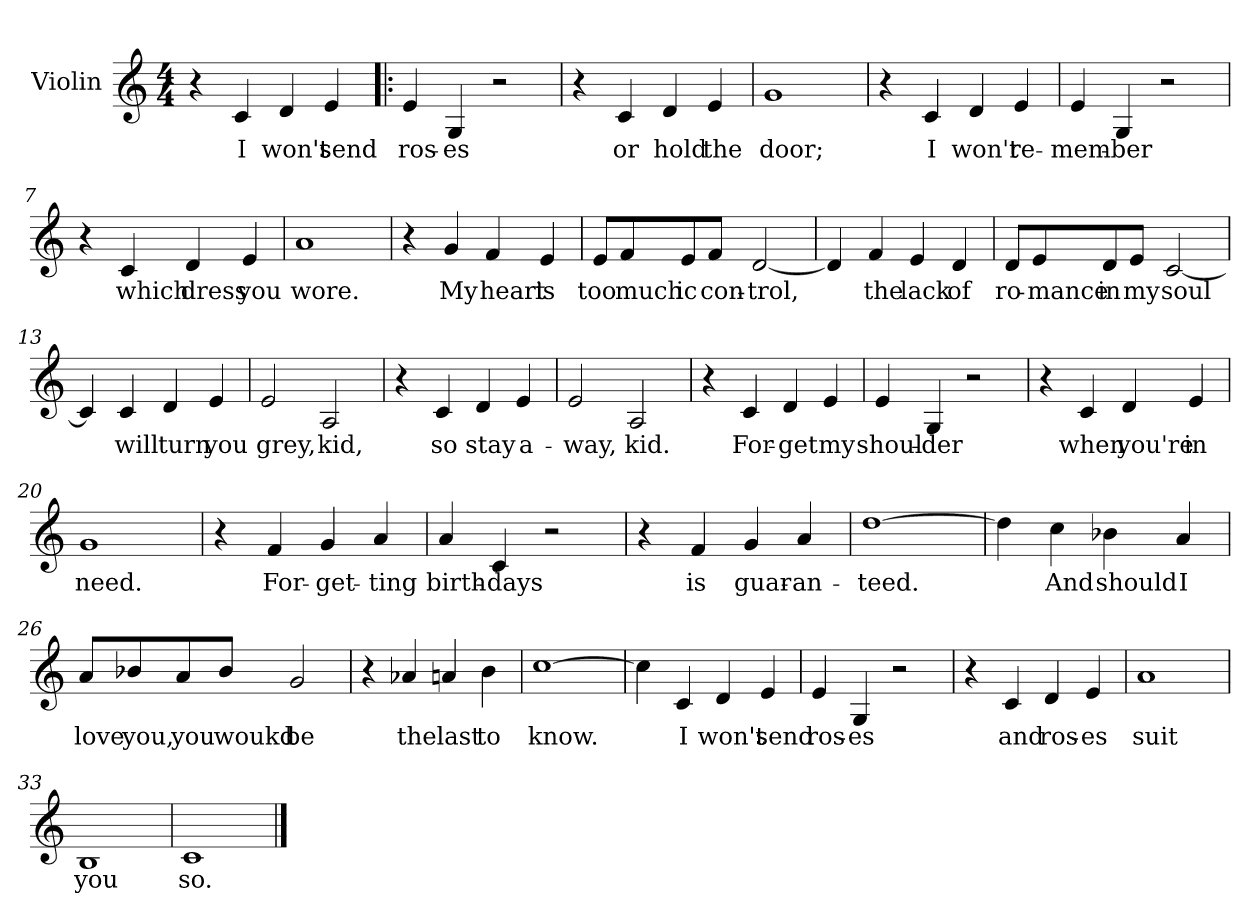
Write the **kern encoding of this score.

**kern	**text
*part1	*part1
*staff1	*staff1
*I"Violin	*
*I'Vln	*
*clefG2	*
*k[]	*
*C:	*
*M4/4	*
=1	=1
4r	.
4c/	I
4d/	won't
4e/	send
=2!|:	=2!|:
4e/	ros-
4G/	-es
2r	.
=3	=3
4r	.
4c/	or
4d/	hold
4e/	the
=4	=4
1g	door;
!!LO:LB:g=z
=5	=5
4r	.
4c/	I
4d/	won't
4e/	re-
=6	=6
4e/	-mem-
4G/	-ber
2r	.
=7	=7
4r	.
4c/	which
4d/	dress
4e/	you
=8	=8
1a	wore.
!!LO:LB:g=z
=9	=9
4r	.
4g/	My
4f/	heart
4e/	is
=10	=10
8e/L	too
8f/	much
8e/	ic
8f/J	con-
[2d/	-trol,
=11	=11
4d/]	.
4f/	the
4e/	lack
4d/	of
=12	=12
8d/L	ro-
8e/	-mance
8d/	in
8e/J	my
[2c/	soul
!!LO:LB:g=z
=13	=13
4c/]	.
4c/	will
4d/	turn
4e/	you
=14	=14
2e/	grey,
2A/	kid,
=15	=15
4r	.
4c/	so
4d/	stay
4e/	a-
=16	=16
2e/	-way,
2A/	kid.
!!LO:LB:g=z
=17	=17
4r	.
4c/	For-
4d/	-get
4e/	my
=18	=18
4e/	shoul-
4G/	-der
2r	.
=19	=19
4r	.
4c/	when
4d/	you're
4e/	in
=20	=20
1g	need.
!!LO:LB:g=z
=21	=21
4r	.
4f/	For-
4g/	-get-
4a/	-ting
=22	=22
4a/	birth-
4c/	-days
2r	.
=23	=23
4r	.
4f/	is
4g/	guar-
4a/	-an-
=24	=24
[1dd	-teed.
!!LO:LB:g=z
=25	=25
4dd\]	.
4cc\	And
4b-X\	should
4a/	I
=26	=26
8a/L	love
8b-X/	you,
8a/	you
8b-/J	woukd
2g/	be
=27	=27
4r	.
4a-X/	the
4an/	last
4b\	to
!!LO:LB:g=z
=28	=28
[1cc	know.
=29	=29
4cc\]	.
4c/	I
4d/	won't
4e/	send
=30	=30
4e/	ros-
4G/	-es
2r	.
=31	=31
4r	.
4c/	and
4d/	ros-
4e/	-es
=32	=32
1a	suit
=33	=33
1B	you
=34	=34
1c	so.
==	==
*-	*-
